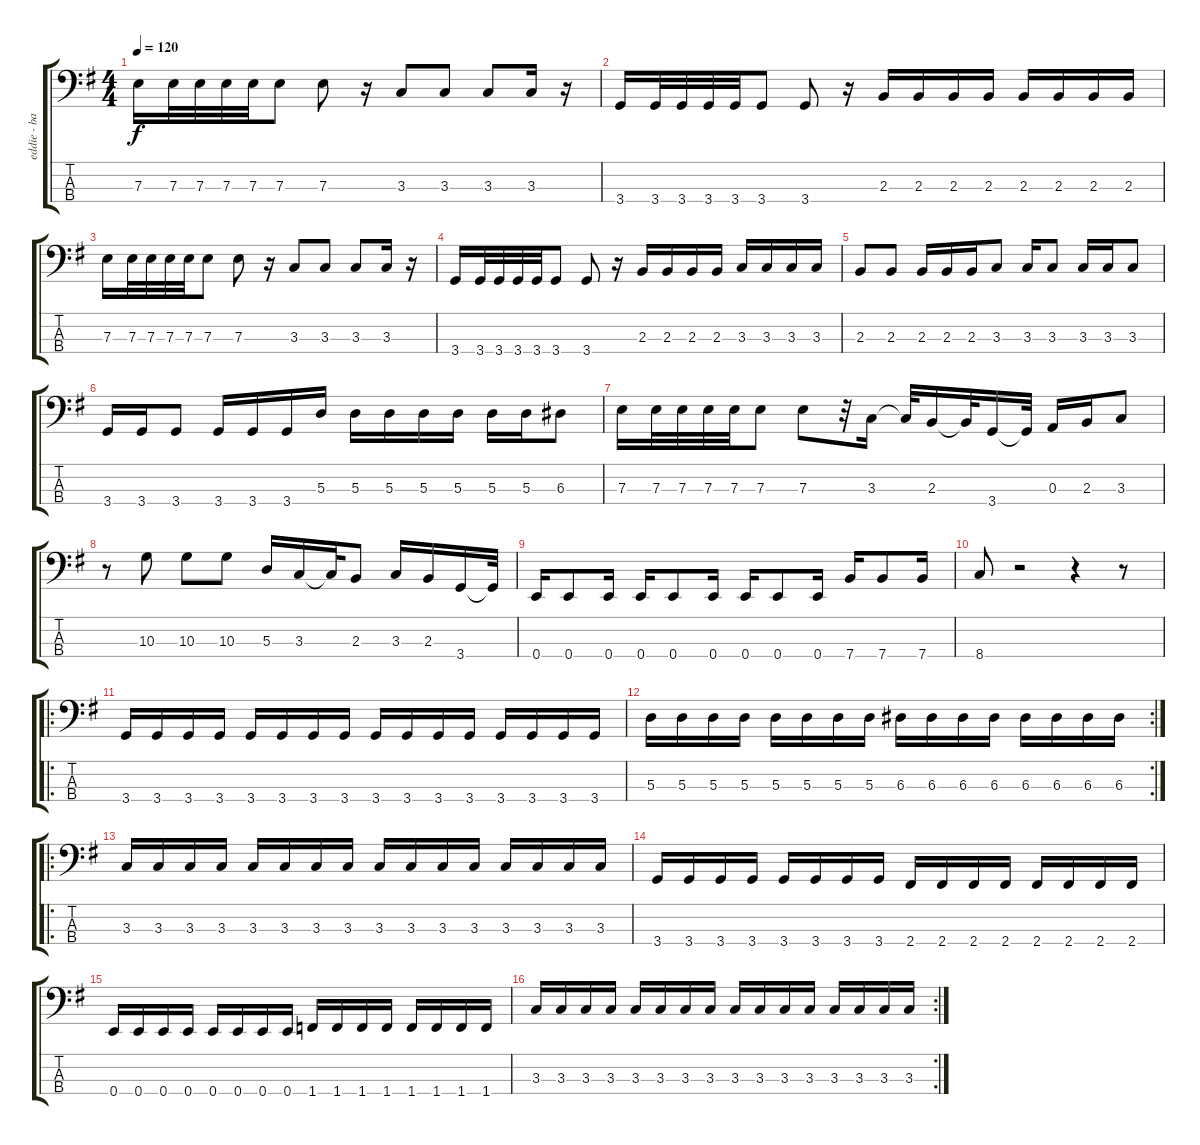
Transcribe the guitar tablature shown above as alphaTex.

\track ("eddie - bass" "eddie - ba") {instrument electricbasspick}
\staff {score tabs}
\tuning (G2 D2 A1 E1) {hide}
\ts (4 4)
\tempo 120
\clef f4
\ks g
7.3.16{dy f instrument electricbasspick} 7.3.32 7.3.32 7.3.32 7.3.32 7.3.8 7.3.8 r.16 3.3.8 3.3.8 3.3.8 3.3.16 r.16 |
3.4.16 3.4.32 3.4.32 3.4.32 3.4.32 3.4.8 3.4.8 r.16 2.3.16 2.3.16 2.3.16 2.3.16 2.3.16 2.3.16 2.3.16 2.3.16 |
7.3.16 7.3.32 7.3.32 7.3.32 7.3.32 7.3.8 7.3.8 r.16 3.3.8 3.3.8 3.3.8 3.3.16 r.16 |
3.4.16 3.4.32 3.4.32 3.4.32 3.4.32 3.4.8 3.4.8 r.16 2.3.16 2.3.16 2.3.16 2.3.16 3.3.16 3.3.16 3.3.16 3.3.16 |
2.3.8 2.3.8 2.3.16 2.3.16 2.3.16 3.3.8 3.3.16 3.3.8 3.3.16 3.3.16 3.3.8 |
3.4.16 3.4.16 3.4.8 3.4.16 3.4.16 3.4.16 5.3.16 5.3.16 5.3.16 5.3.16 5.3.16 5.3.16 5.3.16 6.3.8 |
7.3.16 7.3.32 7.3.32 7.3.32 7.3.32 7.3.8 7.3.8 r.32 3.3.16 3.3{t}.32 2.3.16 2.3{t}.32 3.4.16 3.4{t}.32 0.3.16 2.3.16 3.3.8 |
r.8 10.3.8 10.3.8 10.3.8 5.3.16 3.3.16 3.3{t}.32 2.3.8 3.3.16 2.3.16 3.4.16 3.4{t}.32 |
0.4.16 0.4.8 0.4.16 0.4.16 0.4.8 0.4.16 0.4.16 0.4.8 0.4.16 7.4.16 7.4.8 7.4.16 |
8.4.8 r.2 r.4 r.8 |
\ro
3.4.16 3.4.16 3.4.16 3.4.16 3.4.16 3.4.16 3.4.16 3.4.16 3.4.16 3.4.16 3.4.16 3.4.16 3.4.16 3.4.16 3.4.16 3.4.16 |
\rc 2
5.3.16 5.3.16 5.3.16 5.3.16 5.3.16 5.3.16 5.3.16 5.3.16 6.3.16 6.3.16 6.3.16 6.3.16 6.3.16 6.3.16 6.3.16 6.3.16 |
\ro
3.3.16 3.3.16 3.3.16 3.3.16 3.3.16 3.3.16 3.3.16 3.3.16 3.3.16 3.3.16 3.3.16 3.3.16 3.3.16 3.3.16 3.3.16 3.3.16 |
3.4.16 3.4.16 3.4.16 3.4.16 3.4.16 3.4.16 3.4.16 3.4.16 2.4.16 2.4.16 2.4.16 2.4.16 2.4.16 2.4.16 2.4.16 2.4.16 |
0.4.16 0.4.16 0.4.16 0.4.16 0.4.16 0.4.16 0.4.16 0.4.16 1.4.16 1.4.16 1.4.16 1.4.16 1.4.16 1.4.16 1.4.16 1.4.16 |
\rc 2
3.3.16 3.3.16 3.3.16 3.3.16 3.3.16 3.3.16 3.3.16 3.3.16 3.3.16 3.3.16 3.3.16 3.3.16 3.3.16 3.3.16 3.3.16 3.3.16
